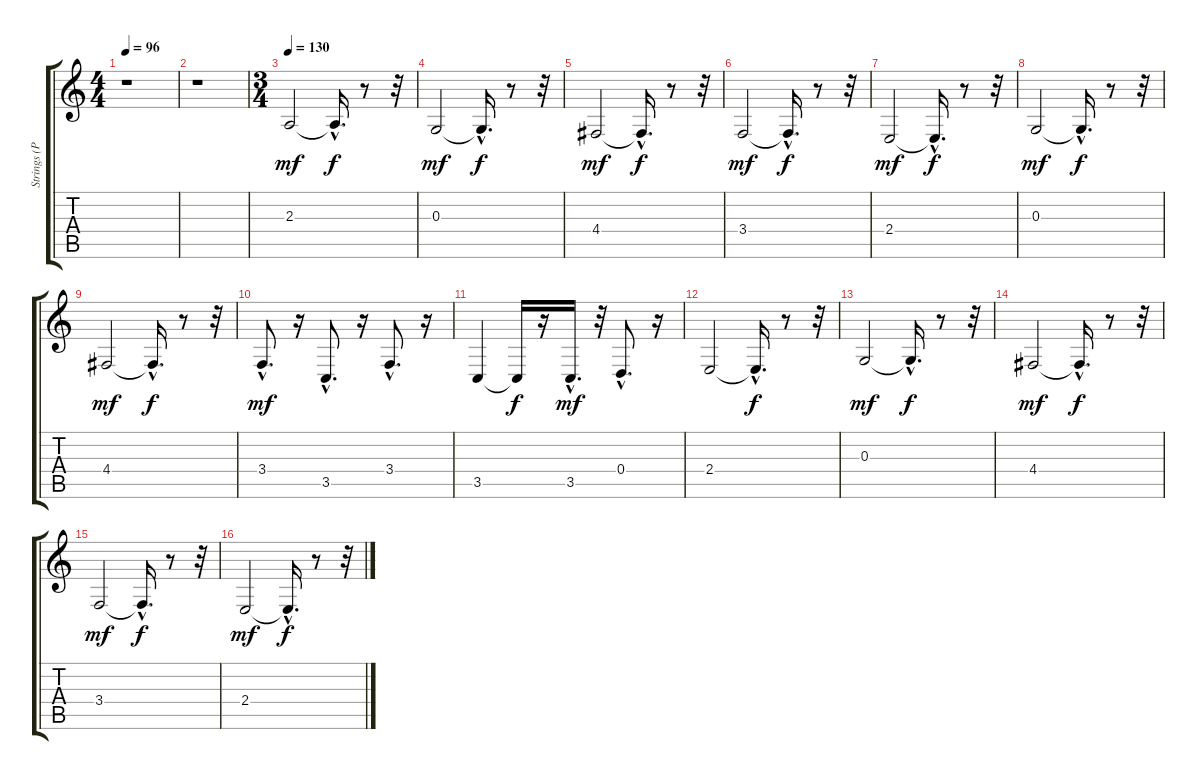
\track ("Strings (P52)" "Strings (P") {instrument synthstrings2}
\staff {score tabs}
\tuning (E4 B3 G3 D3 A2 E2) {hide}
\ts (4 4)
\tempo 96
\clef g2
\ks c
r.1{dy mf} |
r.1 |
\ts (3 4)
\tempo 130
2.3.2 2.3{hac t}.16{d dy f} r.8 r.32 |
0.3.2{dy mf} 0.3{hac t}.16{d dy f} r.8 r.32 |
4.4.2{dy mf} 4.4{hac t}.16{d dy f} r.8 r.32 |
3.4.2{dy mf} 3.4{hac t}.16{d dy f} r.8 r.32 |
2.4.2{dy mf} 2.4{hac t}.16{d dy f} r.8 r.32 |
0.3.2{dy mf} 0.3{hac t}.16{d dy f} r.8 r.32 |
4.4.2{dy mf} 4.4{hac t}.16{d dy f} r.8 r.32 |
3.4{hac}.8{d dy mf} r.16 3.5{hac}.8{d} r.16 3.4{hac}.8{d} r.16 |
3.5.4 3.5{t}.16{dy f} r.16 3.5{hac}.16{d dy mf} r.32 0.4{hac}.8{d} r.16 |
2.4.2 2.4{hac t}.16{d dy f} r.8 r.32 |
0.3.2{dy mf} 0.3{hac t}.16{d dy f} r.8 r.32 |
4.4.2{dy mf} 4.4{hac t}.16{d dy f} r.8 r.32 |
3.4.2{dy mf} 3.4{hac t}.16{d dy f} r.8 r.32 |
2.4.2{dy mf} 2.4{hac t}.16{d dy f} r.8 r.32
